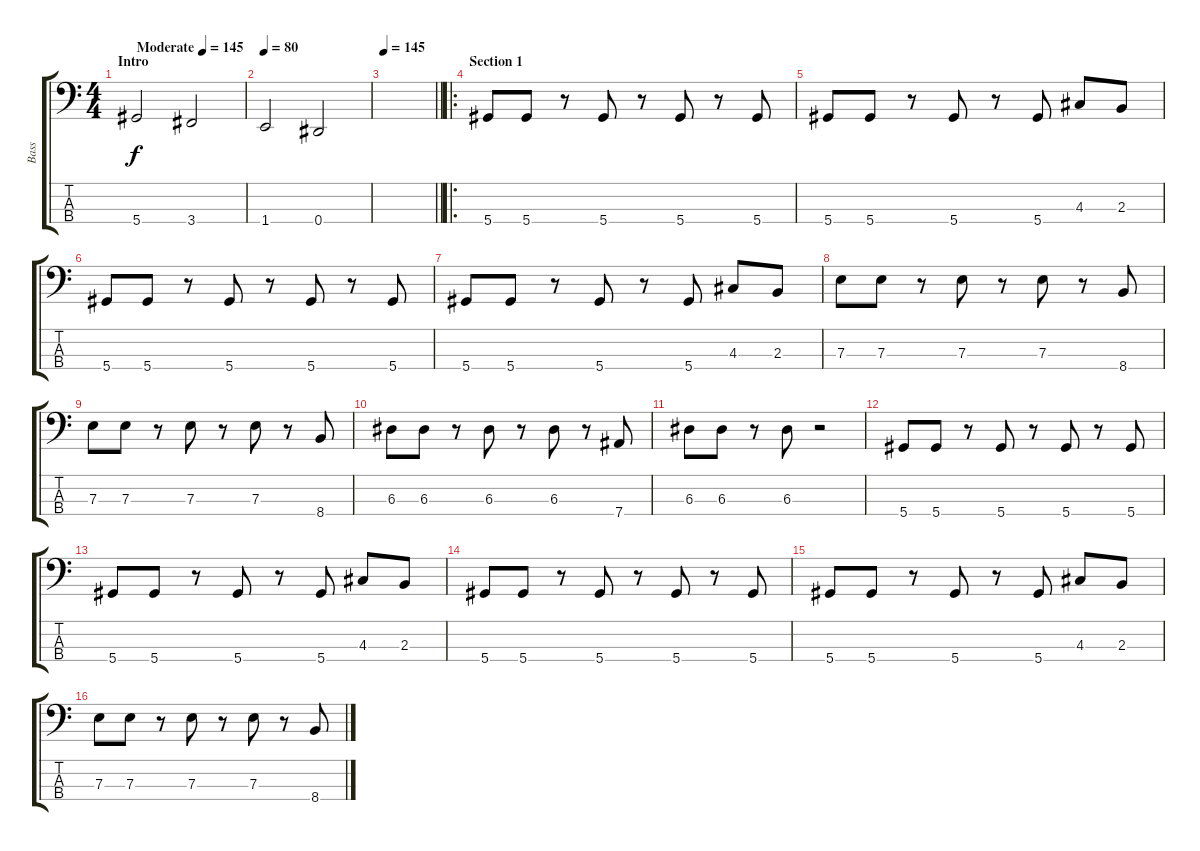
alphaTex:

\track ("Bass" "Bass") {instrument electricbassfinger}
\staff {score tabs}
\tuning (G2 D2 A1 Eb1) {hide}
\ts (4 4)
\section ("" "Intro")
\tempo (145 "Moderate")
\tempo 125
\tempo (145 "Moderate")
\clef f4
\ks c
5.4.2{dy f instrument electricbassfinger} 3.4.2 |
\tempo 80
1.4.2 0.4.2 |
\tempo 145
\barLineRight lightlight
|
\ro
\section ("" "Section 1")
5.4.8 5.4.8 r.8 5.4.8 r.8 5.4.8 r.8 5.4.8 |
5.4.8 5.4.8 r.8 5.4.8 r.8 5.4.8 4.3.8 2.3.8 |
5.4.8 5.4.8 r.8 5.4.8 r.8 5.4.8 r.8 5.4.8 |
5.4.8 5.4.8 r.8 5.4.8 r.8 5.4.8 4.3.8 2.3.8 |
7.3.8 7.3.8 r.8 7.3.8 r.8 7.3.8 r.8 8.4.8 |
7.3.8 7.3.8 r.8 7.3.8 r.8 7.3.8 r.8 8.4.8 |
6.3.8 6.3.8 r.8 6.3.8 r.8 6.3.8 r.8 7.4.8 |
6.3.8 6.3.8 r.8 6.3.8 r.2 |
5.4.8 5.4.8 r.8 5.4.8 r.8 5.4.8 r.8 5.4.8 |
5.4.8 5.4.8 r.8 5.4.8 r.8 5.4.8 4.3.8 2.3.8 |
5.4.8 5.4.8 r.8 5.4.8 r.8 5.4.8 r.8 5.4.8 |
5.4.8 5.4.8 r.8 5.4.8 r.8 5.4.8 4.3.8 2.3.8 |
7.3.8 7.3.8 r.8 7.3.8 r.8 7.3.8 r.8 8.4.8
